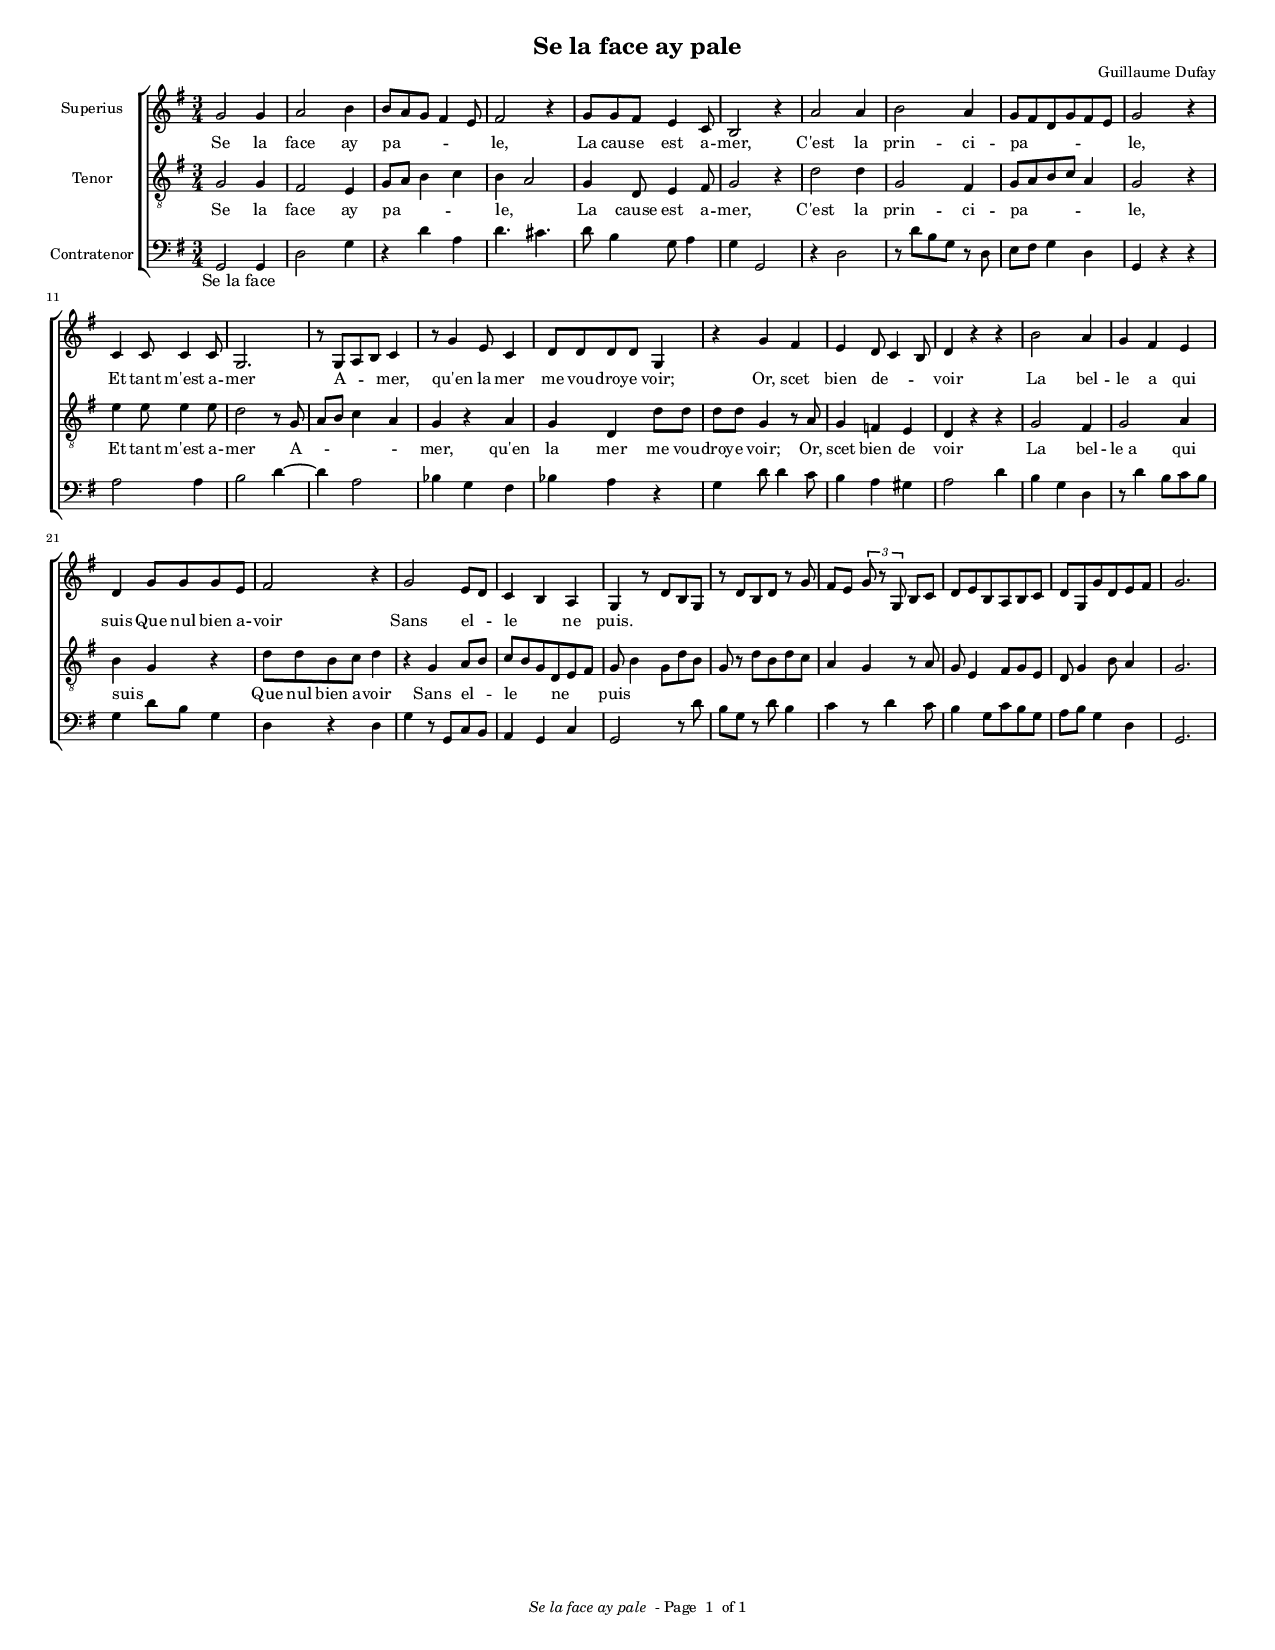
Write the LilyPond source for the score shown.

%{
Se la face ay pale
===================
%}

\paper {
  #(set-paper-size "letter")
  oddFooterMarkup = \markup {
    \fill-line { \line {
      \italic \fromproperty #'header:title
      " - Page "
      \fromproperty #'page:page-number-string
      " of 1"
    } }
  }
  evenFooterMarkup = \oddFooterMarkup
}

\header{
  title = "Se la face ay pale"
  composer = "Guillaume Dufay"
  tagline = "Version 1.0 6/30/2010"
}

\include "english.ly"

%\autoBeamOff

 #(set-global-staff-size 13)

global = {
	\key g \major
	\time 3/4
	\override Score.BarNumber #'padding = #3
	 
}

superiusMusic = \transpose c g, \relative c''{ \clef treble
	\set Staff.instrumentName = "Superius"

c2 c4 | d2 e4 | e8 d c b4 a8 | b2 r4 | c8 c b a4 f8 | e2 r4 | d'2 d4 |
e2 d4 | c8 b g c b a | c2 r4 | f,4 f8 f4 f8 | c2. | r8 c  d e f4 | r8 c'4 a8 f4 |
g8 g g g c,4 | r4 c'4 b | a g8 f4 e8 | g4 r r | e'2 d4 c b a g c8 c c a | b2 r4 |
c2 a8 g | f4 e d | c r8 g' e c | r g'e g r c | b a \times 2/3 { c r c, } e f | g a e d e f | g c, c' g a b | c2.
}

	
tenorMusic = \transpose c g, \relative c' { \clef "G_8"
	\set Staff.instrumentName = "Tenor"

c2 c4 | b2 a4 | c8 d e4 f | e4 d2 | c4 g8 a4 b8 | c2 r4 | g'2 g4 |
c,2 b4 | c8 d e f d4 | c2 r4 | a'4 a8 a4 a8 | g2 r8 c, d e f4 d | c r d | c g g'8 g |
g g c,4 r8 d | c4 bf a | g r r | c2 b4 | c2 d4 | e4 c r | g'8 g e f g4 | r c, d8 e | 
f e c g a b c e4 c8 g' e | c r g' e g f | d4 c r8 d | c a4 b8 c a | g c4 e8 d4 | c2.
}

contratenorMusic = \transpose c g, \relative c' { \clef "F"
	\set Staff.instrumentName = "Contratenor"
c,2 c4| g'2 c4 | r4  g'4 d4 | g4. fs | g8 e4 c8 d4 | c4 c,2 | r4 g'2 |
r8 g' e c r g | a b c4 g | c, r r | d'2 d4 | e2 g4~| g d2 | ef4 c b | ef d r |
c g'8 g4 f8 | e4 d cs | d2 g4 | e c g | r8 g'4 e8 f e | c4 g'8 e c4 | g4 r g | c r8 c, f e |
d4 c f | c2 r8 g'' | e c r g' e4 | f r8 g4 f8 | e4 c8 f e c | d e c4 g | c,2.
}


superiusWords = \lyricmode {
Se la face ay pa -- _ _ _ _ le, 
La cau -- se est a -- mer,
C'est la prin -- ci -- pa -- _ _ _ _ _ le,
Et tant m'est a -- mer
A -- _ _ mer,
qu'en la mer me vou -- droy -- e voir;
Or, scet bien de -- _ _ voir
La bel -- le a qui suis 
Que nul bien a -- voir
Sans el -- _ le _ ne puis.
}

tenorWords = \lyricmode {
Se la face ay pa -- _ _ _ le, _
La cause est a -- mer,
C'est la prin -- ci -- pa -- _ _ _ _ le,
Et tant m'est a -- mer
A -- _ _ _ _ mer,
qu'en la mer me vou -- droy -- e voir;
Or, scet bien de voir
La bel -- le_a qui suis _
Que nul bien a -- voir
Sans el -- _ le _ _ ne _ _ puis 
}

contratenorWords = \lyricmode {
Se_la face
}

\score{
<<
	\new ChoirStaff 
		<<
		\context Staff = superius <<
		\new Voice = "superiusMusic" { \global \superiusMusic }
	>>
		\context Lyrics = superiusLyrics { s1 } 

		\context Staff = tenor <<
		\new Voice = "tenorMusic" { \global \tenorMusic }
	>>
		\context Lyrics = tenorLyrics { s1 } 

		\context Staff = contratenor <<
		\new Voice = "contratenorMusic" { \global \contratenorMusic }
	>>
		\context Lyrics = contratenorLyrics { s1 } 
		>>

		  \lyricsto "superiusMusic" \context Lyrics = superiusLyrics \superiusWords 
		  \lyricsto "tenorMusic" \context Lyrics = tenorLyrics \tenorWords 
		  \lyricsto "contratenorMusic" \context Lyrics = contratenorLyrics \contratenorWords 

>>

\midi{
     \context {
       \Score
       tempoWholesPerMinute = #(ly:make-moment 100 4)
       }
}
 \layout {}
}


\version "2.10.0"  % necessary for upgrading to future LilyPond versions.
